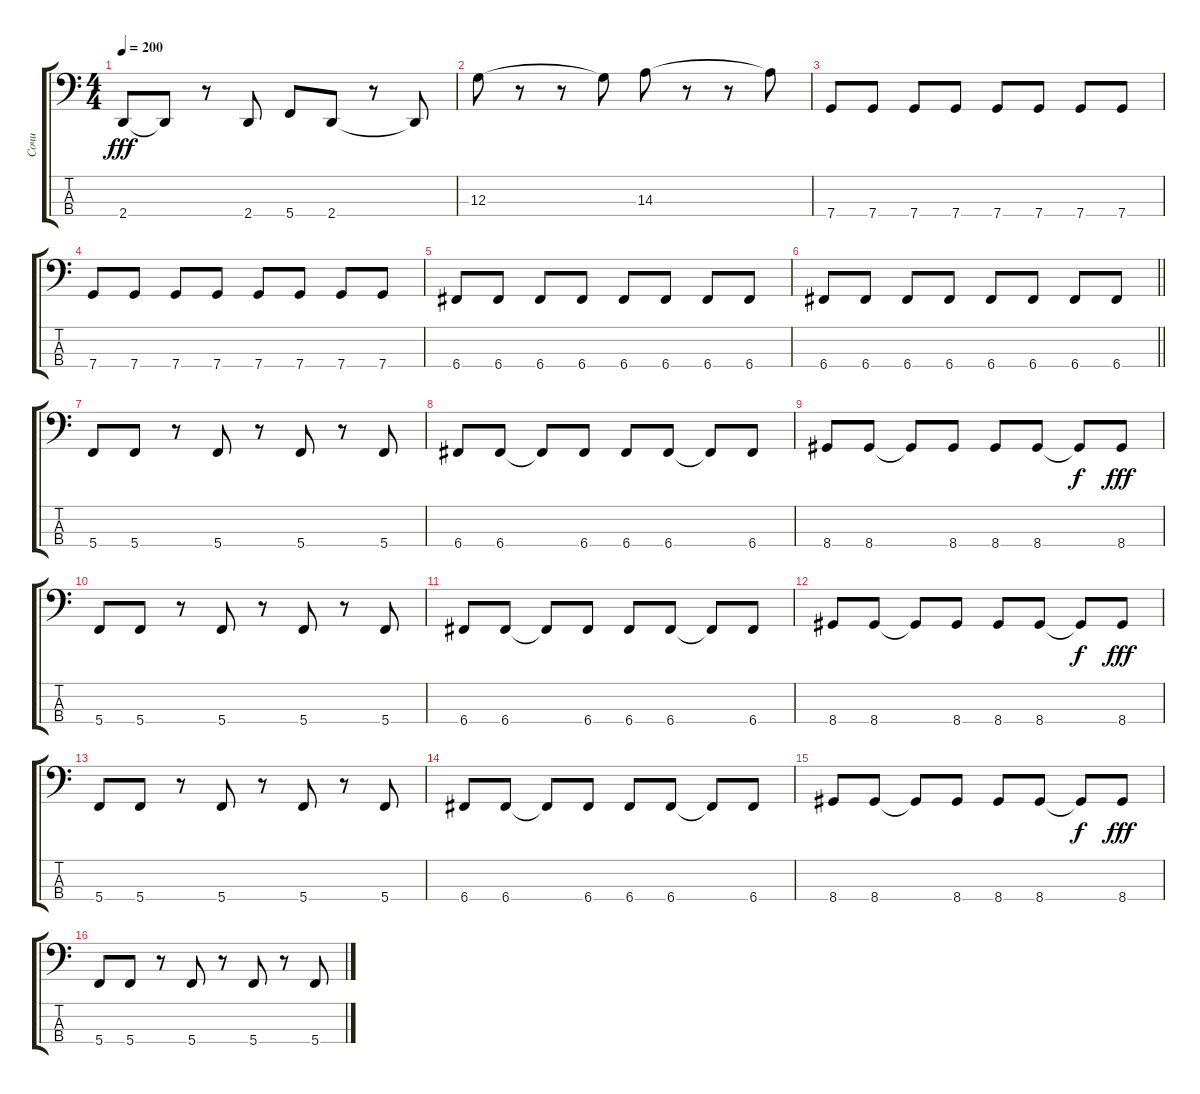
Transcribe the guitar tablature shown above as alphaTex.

\track ("Сочи" "Сочи") {instrument electricbasspick}
\staff {score tabs}
\tuning (F2 C2 G1 C1) {hide}
\ts (4 4)
\tempo 200
\clef f4
\ks c
2.4.8{dy fff} 2.4{t}.8 r.8 2.4.8 5.4.8 2.4.8 r.8 2.4{t}.8 |
12.3.8 r.8 r.8 12.3{t}.8 14.3.8 r.8 r.8 14.3{t}.8 |
7.4.8 7.4.8 7.4.8 7.4.8 7.4.8 7.4.8 7.4.8 7.4.8 |
7.4.8 7.4.8 7.4.8 7.4.8 7.4.8 7.4.8 7.4.8 7.4.8 |
6.4.8 6.4.8 6.4.8 6.4.8 6.4.8 6.4.8 6.4.8 6.4.8 |
\barLineRight lightlight
6.4.8 6.4.8 6.4.8 6.4.8 6.4.8 6.4.8 6.4.8 6.4.8 |
\section ("" "")
5.4.8 5.4.8 r.8 5.4.8 r.8 5.4.8 r.8 5.4.8 |
6.4.8 6.4.8 6.4{t}.8 6.4.8 6.4.8 6.4.8 6.4{t}.8 6.4.8 |
8.4.8 8.4.8 8.4{t}.8 8.4.8 8.4.8 8.4.8 8.4{t}.8{dy f} 8.4.8{dy fff} |
5.4.8 5.4.8 r.8 5.4.8 r.8 5.4.8 r.8 5.4.8 |
6.4.8 6.4.8 6.4{t}.8 6.4.8 6.4.8 6.4.8 6.4{t}.8 6.4.8 |
8.4.8 8.4.8 8.4{t}.8 8.4.8 8.4.8 8.4.8 8.4{t}.8{dy f} 8.4.8{dy fff} |
5.4.8 5.4.8 r.8 5.4.8 r.8 5.4.8 r.8 5.4.8 |
6.4.8 6.4.8 6.4{t}.8 6.4.8 6.4.8 6.4.8 6.4{t}.8 6.4.8 |
8.4.8 8.4.8 8.4{t}.8 8.4.8 8.4.8 8.4.8 8.4{t}.8{dy f} 8.4.8{dy fff} |
5.4.8 5.4.8 r.8 5.4.8 r.8 5.4.8 r.8 5.4.8
